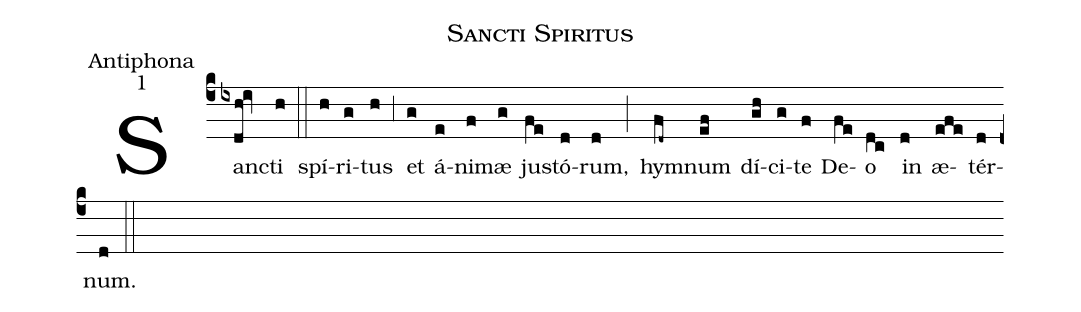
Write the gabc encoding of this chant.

name:Sancti Spiritus;
office-part:Antiphona;
mode:1;
%%
(c4) San(ixdh!iv)cti(h) (::)
spí(h)ri(g)tus(h) (,3) et(g) á(e)ni(f)mæ(g) ju(fe)stó(d)rum,(d) (;) hy(fd~)mnum(ef) dí(gh)ci(g)te(f) De(fe)o(dc) in(d) æ(efe)tér(d)num.(d) (::)
